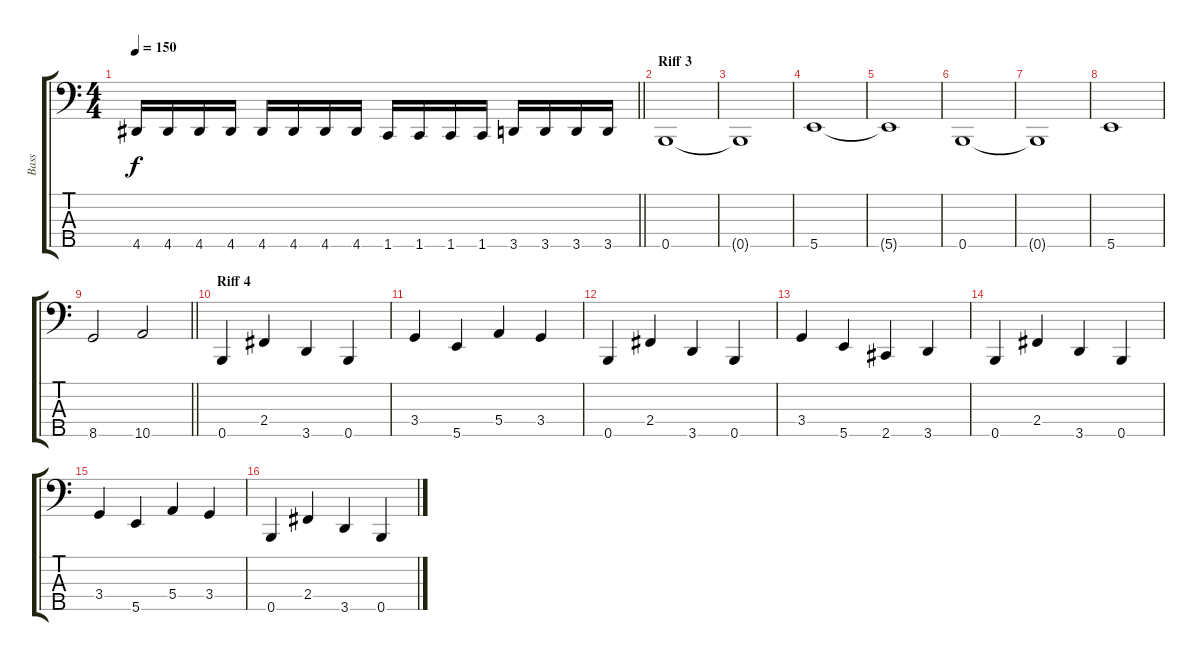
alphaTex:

\track ("Bass" "Bass") {instrument electricbasspick}
\staff {score tabs}
\tuning (G2 D2 A1 E1 B0) {hide}
\ts (4 4)
\tempo 150
\clef f4
\barLineRight lightlight
\ks c
4.5.16{dy f} 4.5.16 4.5.16 4.5.16 4.5.16 4.5.16 4.5.16 4.5.16 1.5.16 1.5.16 1.5.16 1.5.16 3.5.16 3.5.16 3.5.16 3.5.16 |
\section ("" "Riff 3")
0.5.1 |
0.5{t}.1 |
5.5.1 |
5.5{t}.1 |
0.5.1 |
0.5{t}.1 |
5.5.1 |
\barLineRight lightlight
8.5.2 10.5.2 |
\section ("" "Riff 4")
0.5.4 2.4.4 3.5.4 0.5.4 |
3.4.4 5.5.4 5.4.4 3.4.4 |
0.5.4 2.4.4 3.5.4 0.5.4 |
3.4.4 5.5.4 2.5.4 3.5.4 |
0.5.4 2.4.4 3.5.4 0.5.4 |
3.4.4 5.5.4 5.4.4 3.4.4 |
0.5.4 2.4.4 3.5.4 0.5.4
